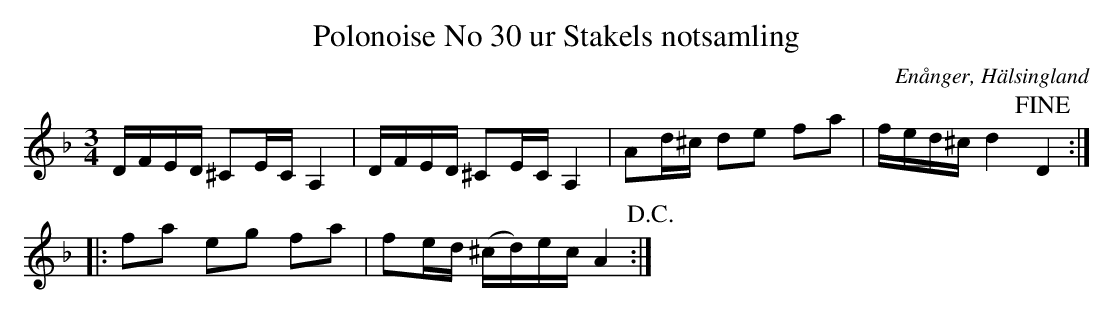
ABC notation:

X:1
T:Polonoise No 30 ur Stakels notsamling
O:Enånger, Hälsingland
M:3/4
L:1/16
K:Dm
DFED ^C2EC A,4 | DFED ^C2EC A,4 | A2d^c d2e2 f2a2 | fed^c d4 !fine! D4 ::
f2a2 e2g2 f2a2 | f2ed (^cd)ec A4 !D.C.! :|
